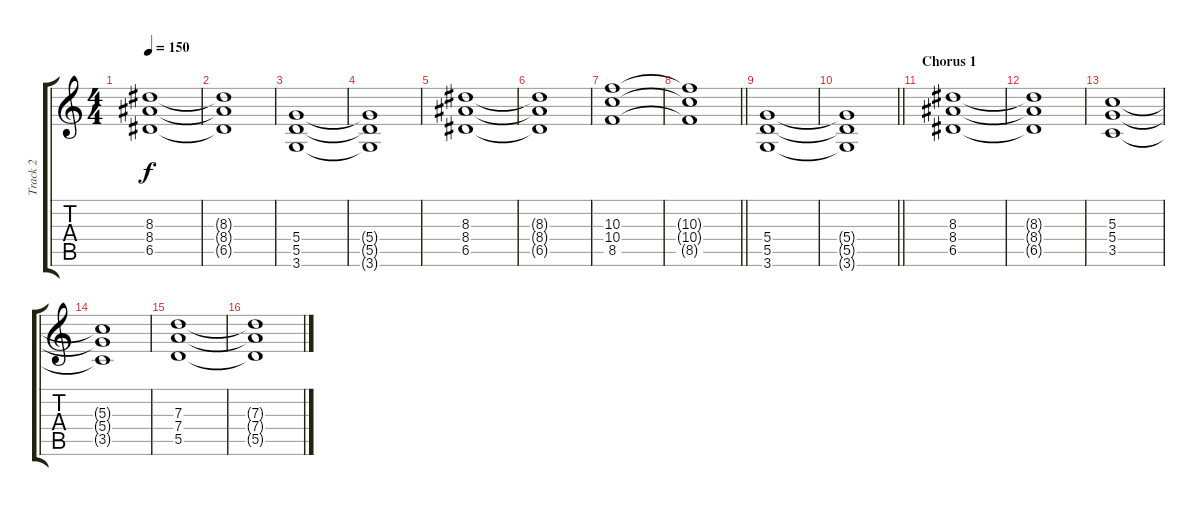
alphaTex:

\track ("Track 2" "Track 2") {instrument distortionguitar}
\staff {score tabs}
\tuning (E4 B3 G3 D3 A2 E2) {hide}
\ts (4 4)
\tempo 150
\clef g2
\ks c
(8.3 8.4 6.5).1{dy f} |
(8.3{t} 8.4{t} 6.5{t}).1 |
(5.4 5.5 3.6).1 |
(5.4{t} 5.5{t} 3.6{t}).1 |
(8.3 8.4 6.5).1 |
(8.3{t} 8.4{t} 6.5{t}).1 |
(10.3 10.4 8.5).1 |
\barLineRight lightlight
(10.3{t} 10.4{t} 8.5{t}).1 |
(5.4 5.5 3.6).1 |
\barLineRight lightlight
(5.4{t} 5.5{t} 3.6{t}).1 |
\section ("" "Chorus 1")
(8.3 8.4 6.5).1 |
(8.3{t} 8.4{t} 6.5{t}).1 |
(5.3 5.4 3.5).1 |
(5.3{t} 5.4{t} 3.5{t}).1 |
(7.3 7.4 5.5).1 |
(7.3{t} 7.4{t} 5.5{t}).1
